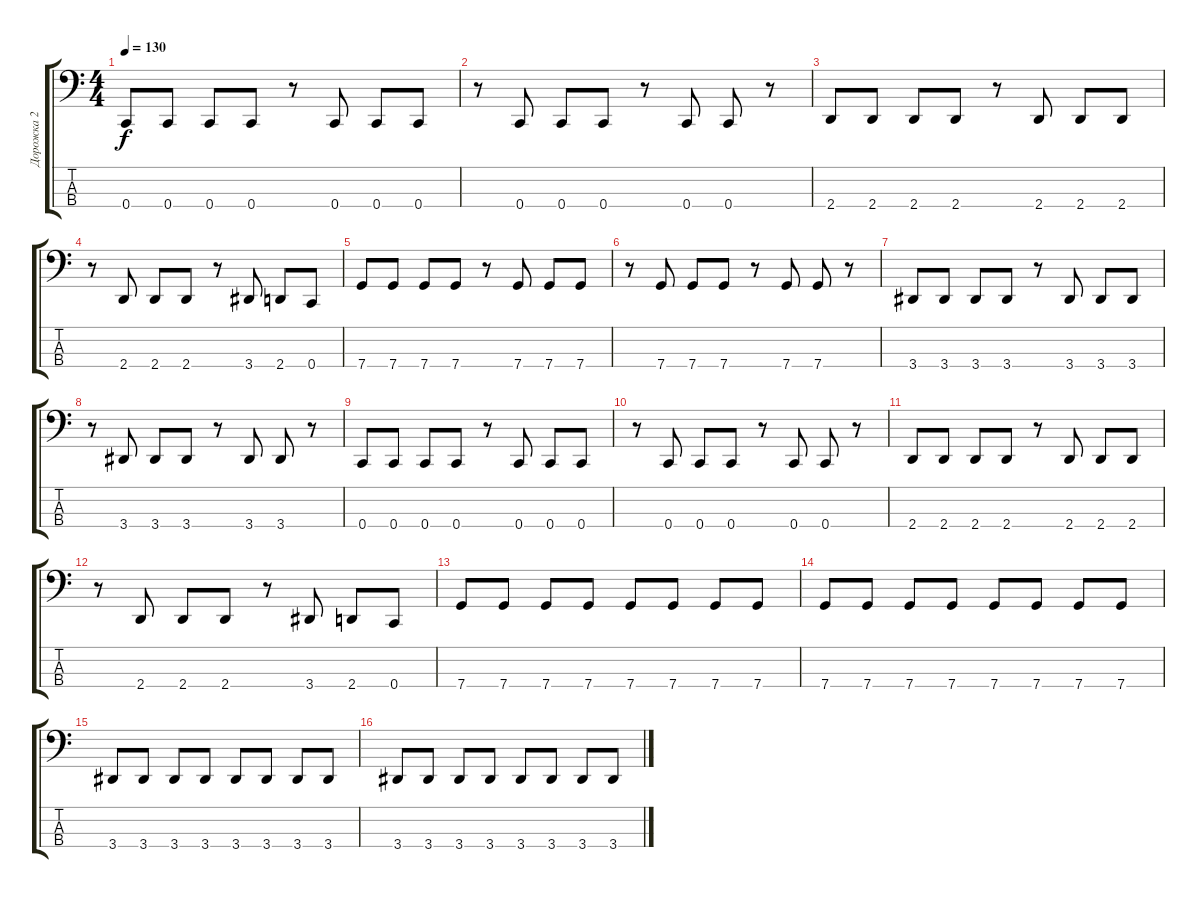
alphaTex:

\track ("Дорожка 2" "Дорожка 2") {instrument electricbassfinger}
\staff {score tabs}
\tuning (F2 C2 G1 C1) {hide}
\ts (4 4)
\tempo 130
\clef f4
\ks c
0.4.8{dy f} 0.4.8 0.4.8 0.4.8 r.8 0.4.8 0.4.8 0.4.8 |
r.8 0.4.8 0.4.8 0.4.8 r.8 0.4.8 0.4.8 r.8 |
2.4.8 2.4.8 2.4.8 2.4.8 r.8 2.4.8 2.4.8 2.4.8 |
r.8 2.4.8 2.4.8 2.4.8 r.8 3.4.8 2.4.8 0.4.8 |
7.4.8 7.4.8 7.4.8 7.4.8 r.8 7.4.8 7.4.8 7.4.8 |
r.8 7.4.8 7.4.8 7.4.8 r.8 7.4.8 7.4.8 r.8 |
3.4.8 3.4.8 3.4.8 3.4.8 r.8 3.4.8 3.4.8 3.4.8 |
r.8 3.4.8 3.4.8 3.4.8 r.8 3.4.8 3.4.8 r.8 |
0.4.8 0.4.8 0.4.8 0.4.8 r.8 0.4.8 0.4.8 0.4.8 |
r.8 0.4.8 0.4.8 0.4.8 r.8 0.4.8 0.4.8 r.8 |
2.4.8 2.4.8 2.4.8 2.4.8 r.8 2.4.8 2.4.8 2.4.8 |
r.8 2.4.8 2.4.8 2.4.8 r.8 3.4.8 2.4.8 0.4.8 |
7.4.8 7.4.8 7.4.8 7.4.8 7.4.8 7.4.8 7.4.8 7.4.8 |
7.4.8 7.4.8 7.4.8 7.4.8 7.4.8 7.4.8 7.4.8 7.4.8 |
3.4.8 3.4.8 3.4.8 3.4.8 3.4.8 3.4.8 3.4.8 3.4.8 |
3.4.8 3.4.8 3.4.8 3.4.8 3.4.8 3.4.8 3.4.8 3.4.8
